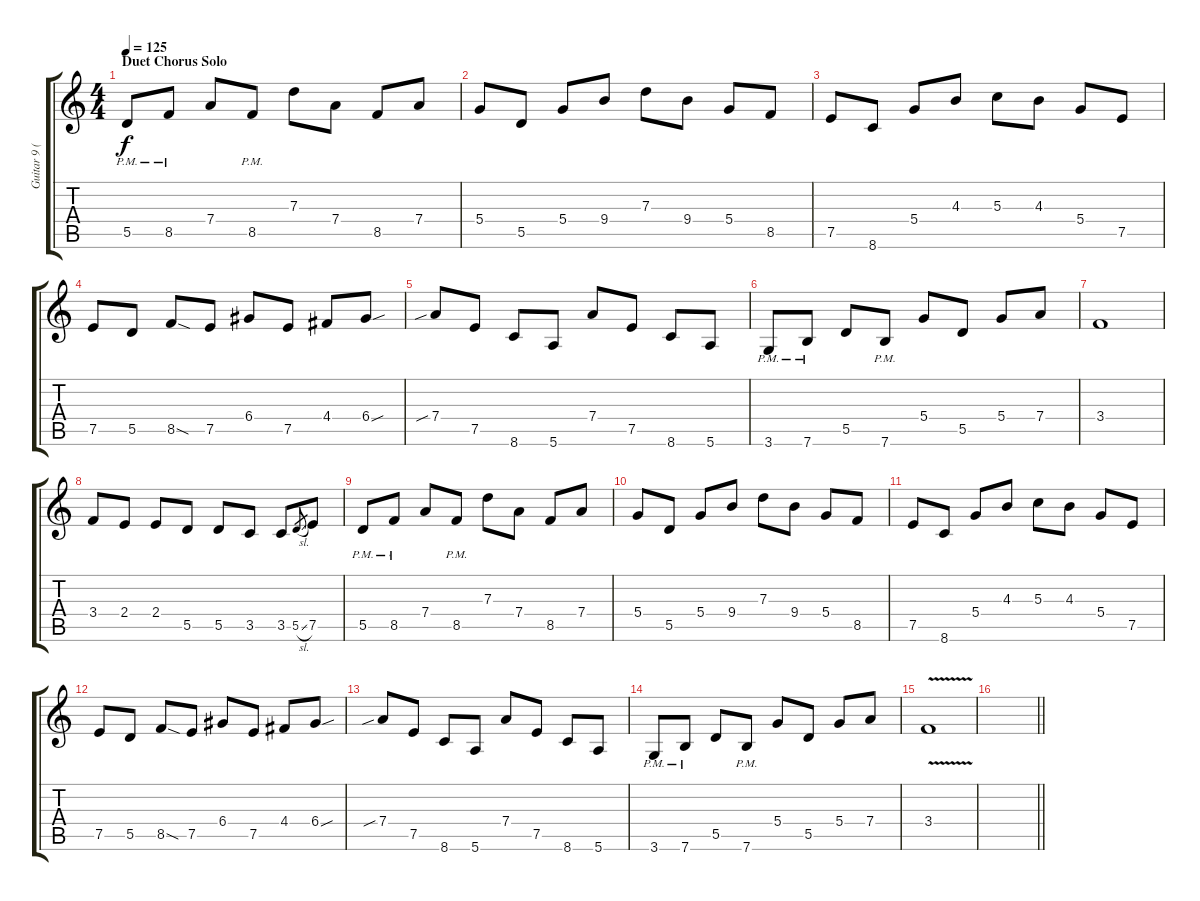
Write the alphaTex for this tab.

\track ("Guitar 9 (elec.)" "Guitar 9 (") {solo instrument overdrivenguitar}
\staff {score tabs}
\tuning (E4 B3 G3 D3 A2 E2) {hide}
\ts (4 4)
\section ("" "Duet Chorus Solo")
\tempo 125
\clef g2
\ks c
5.5{pm}.8{dy f} 8.5{pm}.8 7.4.8 8.5{pm}.8 7.3.8 7.4.8 8.5.8 7.4.8 |
5.4.8 5.5.8 5.4.8 9.4.8 7.3.8 9.4.8 5.4.8 8.5.8 |
7.5.8 8.6.8 5.4.8 4.3.8 5.3.8 4.3.8 5.4.8 7.5.8 |
7.5.8 5.5.8 8.5{sod}.8 7.5.8 6.4.8 7.5.8 4.4.8 6.4{sou}.8 |
7.4{sib}.8 7.5.8 8.6.8 5.6.8 7.4.8 7.5.8 8.6.8 5.6.8 |
3.6{pm}.8 7.6{pm}.8 5.5.8 7.6{pm}.8 5.4.8 5.5.8 5.4.8 7.4.8 |
3.4.1 |
3.4.8 2.4.8 2.4.8 5.5.8 5.5.8 3.5.8 3.5.8 5.5{sl}.8{gr} 7.5.8 |
5.5{pm}.8 8.5{pm}.8 7.4.8 8.5{pm}.8 7.3.8 7.4.8 8.5.8 7.4.8 |
5.4.8 5.5.8 5.4.8 9.4.8 7.3.8 9.4.8 5.4.8 8.5.8 |
7.5.8 8.6.8 5.4.8 4.3.8 5.3.8 4.3.8 5.4.8 7.5.8 |
7.5.8 5.5.8 8.5{sod}.8 7.5.8 6.4.8 7.5.8 4.4.8 6.4{sou}.8 |
7.4{sib}.8 7.5.8 8.6.8 5.6.8 7.4.8 7.5.8 8.6.8 5.6.8 |
3.6{pm}.8 7.6{pm}.8 5.5.8 7.6{pm}.8 5.4.8 5.5.8 5.4.8 7.4.8 |
3.4{v}.1 |
\barLineRight lightlight
